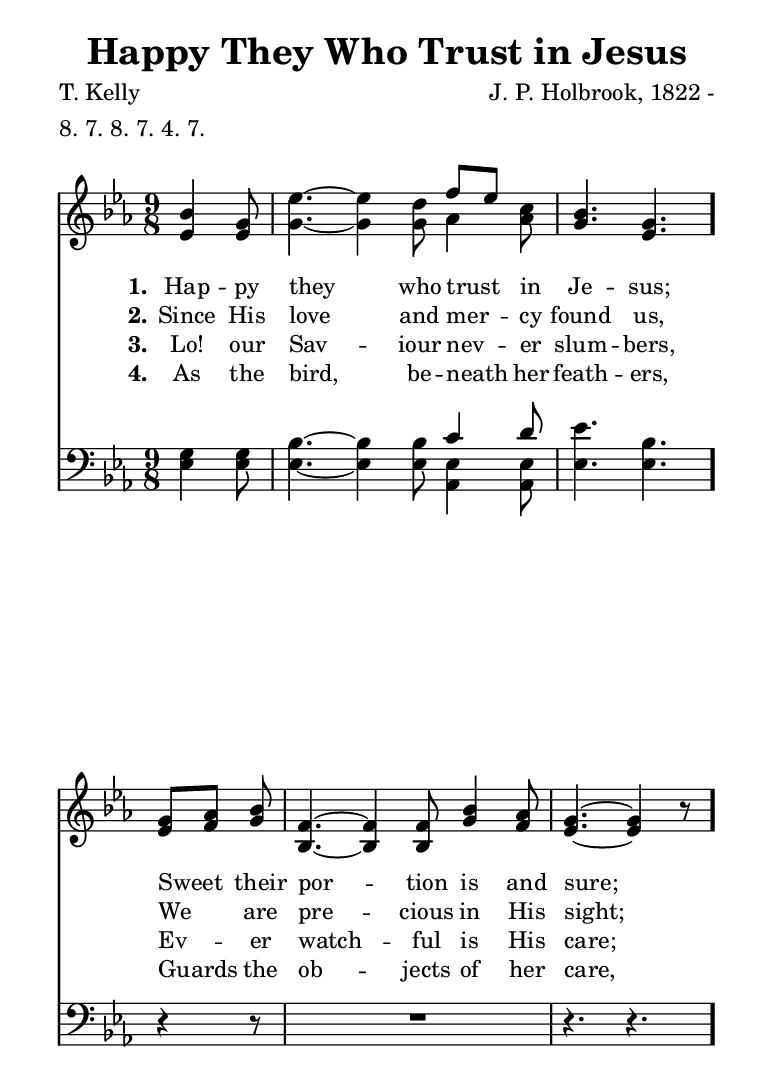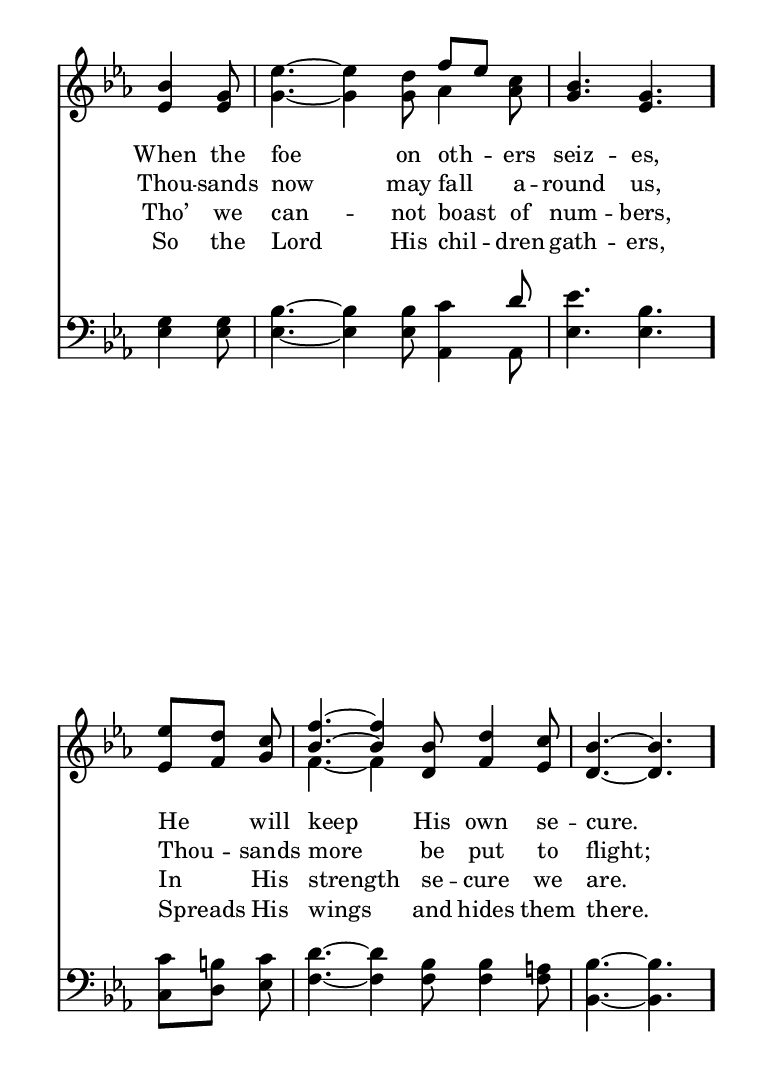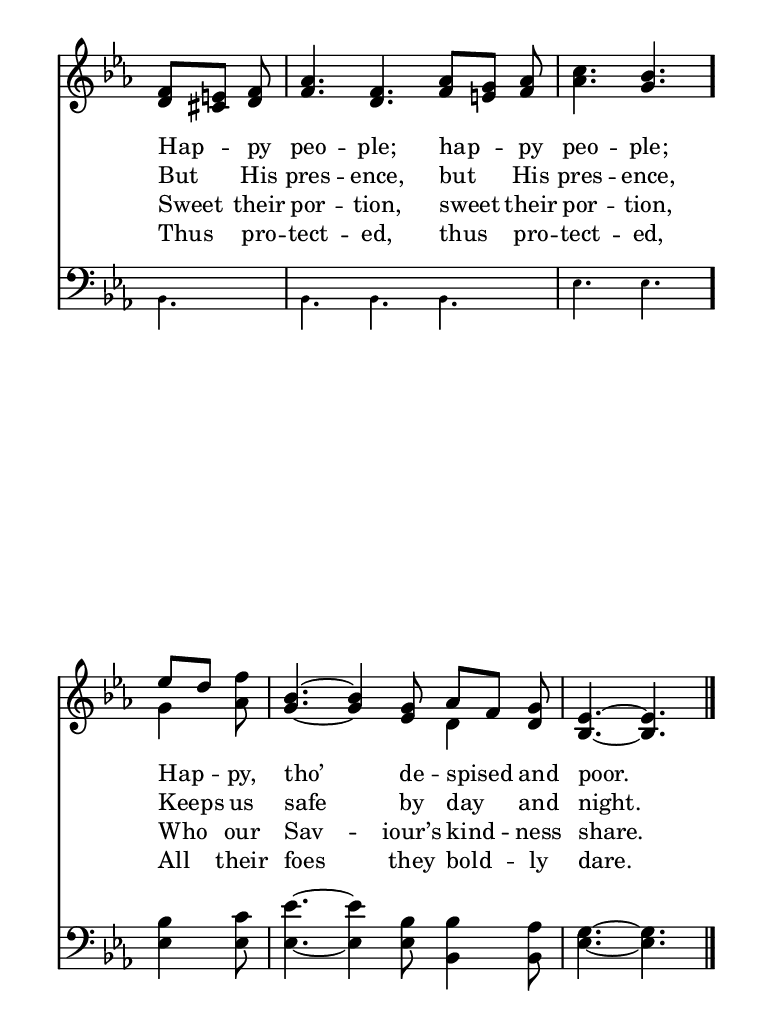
\include "common/global.ily"
\paper {
  \include "common/paper.ily"
  ragged-last-bottom = ##t
  system-system-spacing.padding = 8
}

\header{
  hymnnumber = "215"
  title = "Happy They Who Trust in Jesus"
  tunename = "Segur"
  meter = "8. 7. 8. 7. 4. 7."
  poet = "T. Kelly"
  composer = "J. P. Holbrook, 1822 -"
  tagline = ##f
}

global = {
  \include "common/overrides.ily"
  \override Staff.TimeSignature.style = #'numbered
  \time 9/8
  \override Score.MetronomeMark.transparent = ##t % hide all fermata changes too
  \tempo 4=100
  \key ees \major
  \partial 4.
  \autoBeamOff
}

notesSoprano = {
\global
\relative c'' {

  bes4 g8 | ees'4. ~ ees4 d8 f8[ ees] c | bes4. g
  g8[ aes] bes | f4. ~ f4 f8 bes4 aes8 | g4. ~ g4 r8
  bes4 g8 | ees'4. ~ ees4 d8 f8[ ees] c | bes4. g
  ees'8[ d] c | <f bes,>4. ~ <f bes,>4 bes,8 d4 c8 | bes4. ~ bes
  f8[ e] f | aes4. f aes8[ g] aes | c4. bes
  ees8[ d] f | bes,4. ~ bes4 g8 aes8[ f] g | ees4. ~ ees

  \bar "|."

}
}

notesAlto = {
\global
\relative e' {

  ees4 ees8 | g4. ~ g4 g8 aes4 aes8 | g4. ees
  ees8[ f] g | bes,4. ~ bes4 bes8 g'4 f8 | ees4. ~ ees4 r8
  ees4 ees8 | g4. ~ g4 g8 aes4 aes8 | g4. ees
  ees8[ f] g | f4. ~ f4 d8 f4 ees8 | d4. ~ d
  d8[ cis] d | f4. d f8[ e] f | aes4. g
  g4 aes8 | g4. ~ g4 ees8 d4 d8 | bes4. ~ bes

}
}

notesTenor = {
\global
\relative a {

  g4 g8 | bes4. ~ bes4 bes8 c4 d8 | ees4. bes
  r4 r8 | R1*9/8 | r4. r4.
  g4 g8 | bes4. ~ bes4 bes8 c4 d8 | ees4. bes
  c8[ b] c | d4. ~ d4 bes8 bes4 a8 | bes4. ~ bes
  { \repeat unfold 9 \skip 4 }
  bes4 c8 | ees4. ~ ees4 bes8 bes4 aes8 | g4. ~ g


}
}

notesBass = {
\global
\relative f {

  ees4 ees8 | ees4. ~ ees4 ees8 <ees aes,>4 <ees aes,>8 | ees4. ees
  r4 r8 | R1*9/8 | r4. r4.
  ees4 ees8 | ees4. ~ ees4 ees8 aes,4 aes8 | ees'4. ees
  c8[ d] ees | f4. ~ f4 f8 f4 f8 | bes,4. ~ bes
  \override NoteHead.font-size = #-4
  bes4. | bes bes bes | ees4. ees
  \override NoteHead.font-size = #0
  ees4 ees8 | ees4. ~ ees4 ees8 bes4 bes8 | ees4. ~ ees

}
}

wordsA = \lyricmode {
\set stanza = "1."

Hap -- py they who trust in Je -- sus; \bar "."
Sweet their por -- tion is and sure; \bar "."
When the foe on oth -- ers seiz -- es, \bar "."
He will keep His own se -- cure. \bar "."
Hap -- py peo -- ple; hap -- py peo -- ple; \bar "."
Hap -- py, tho’ de -- spised and poor. \bar "."

}

wordsB = \lyricmode {
\set stanza = "2."

Since His love and mer -- cy found us,
We are pre -- cious in His sight;
Thou -- sands now may fall a -- round us,
Thou -- sands more be put to flight;
But His pres -- ence, but His pres -- ence,
Keeps us safe by day and night.

}

wordsC = \lyricmode {
\set stanza = "3."

Lo! our Sav -- iour nev -- er slum -- bers,
Ev -- er watch -- ful is His care;
Tho’ we can -- not boast of num -- bers,
In His strength se -- cure we are.
Sweet their por -- tion, sweet their por -- tion,
Who our Sav -- iour’s kind -- ness share.

}

wordsD = \lyricmode {
\set stanza = "4."

As the bird, be -- neath her feath -- ers,
Guards the ob -- jects of her care,
So the Lord His chil -- dren gath -- ers,
Spreads His wings and hides them there.
Thus pro -- tect -- ed, thus pro -- tect -- ed,
All their foes they bold -- ly dare.

}

\score {
  \context ChoirStaff <<
    \context Staff = upper <<
      \set Staff.autoBeaming = ##f
      \set ChoirStaff.systemStartDelimiter = #'SystemStartBar
      \set ChoirStaff.printPartCombineTexts = ##f
      \partcombine #'(2 . 9) \notesSoprano \notesAlto
      \context NullVoice = sopranos { \voiceOne << \notesSoprano >> }
      \context Lyrics = one   \lyricsto sopranos \wordsA
      \context Lyrics = two   \lyricsto sopranos \wordsB
      \context Lyrics = three \lyricsto sopranos \wordsC
      \context Lyrics = four  \lyricsto sopranos \wordsD
    >>
    \context Staff = men <<
      \set Staff.autoBeaming = ##f
      \clef bass
      \set ChoirStaff.printPartCombineTexts = ##f
      \partcombine #'(2 . 9) \notesTenor \notesBass
    >>
  >>
  \layout {
    \include "common/layout.ily"
  }
  \midi{
    \include "common/midi.ily"
  }
}

\version "2.19.49"  % necessary for upgrading to future LilyPond versions.

% vi:set et ts=2 sw=2 ai nocindent syntax=lilypond:
